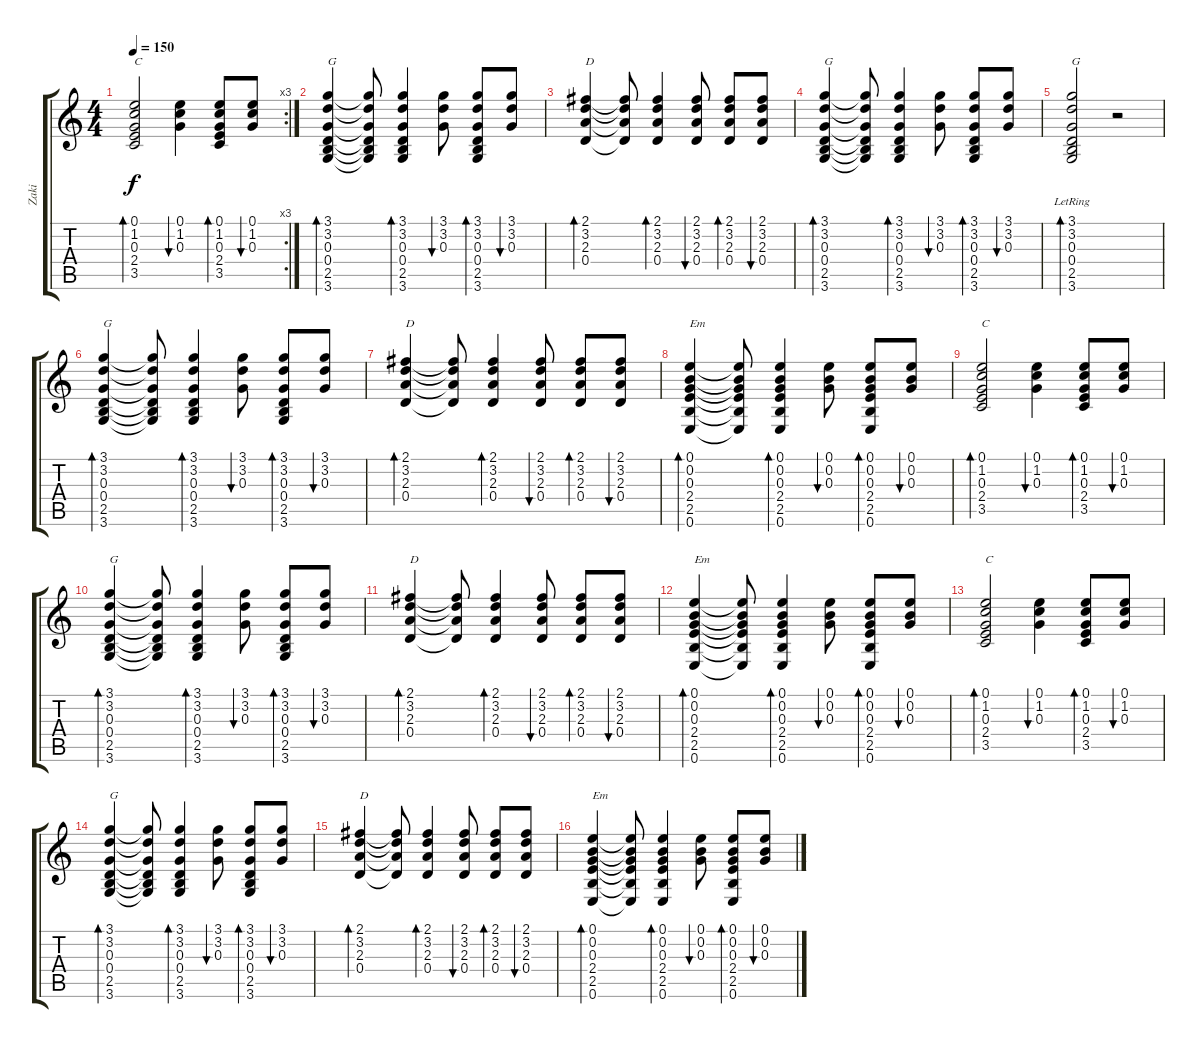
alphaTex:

\track ("Zaki" "Zaki") {instrument acousticguitarsteel}
\staff {score tabs}
\tuning (E4 B3 G3 D3 A2 E2) {hide}
\rc 3
\ts (4 4)
\tempo 150
\clef g2
\ks c
(0.1 1.2 0.3 2.4 3.5).2{bd 30 txt "C" dy f} (0.1 1.2 0.3).4{bu 30} (0.1 1.2 0.3 2.4 3.5).8{bd 30} (0.1 1.2 0.3).8{bu 30} |
(3.1 3.2 0.3 0.4 2.5 3.6).4{bd 30 txt "G"} (3.1{t} 3.2{t} 0.3{t} 0.4{t} 2.5{t} 3.6{t}).8 (3.1 3.2 0.3 0.4 2.5 3.6).4{bd 30} (3.1 3.2 0.3).8{bu 30} (3.1 3.2 0.3 0.4 2.5 3.6).8{bd 30} (3.1 3.2 0.3).8{bu 30} |
(2.1 3.2 2.3 0.4).4{bd 30 txt "D"} (2.1{t} 3.2{t} 2.3{t} 0.4{t}).8 (2.1 3.2 2.3 0.4).4{bd 60} (2.1 3.2 2.3 0.4).8{bu 30} (2.1 3.2 2.3 0.4).8{bd 30} (2.1 3.2 2.3 0.4).8{bu 30} |
(3.1 3.2 0.3 0.4 2.5 3.6).4{bd 30 txt "G"} (3.1{t} 3.2{t} 0.3{t} 0.4{t} 2.5{t} 3.6{t}).8 (3.1 3.2 0.3 0.4 2.5 3.6).4{bd 30} (3.1 3.2 0.3).8{bu 30} (3.1 3.2 0.3 0.4 2.5 3.6).8{bd 30} (3.1 3.2 0.3).8{bu 30} |
(3.1{lr} 3.2{lr} 0.3{lr} 0.4{lr} 2.5{lr} 3.6{lr}).2{bd 240 txt "G"} r.2 |
(3.1 3.2 0.3 0.4 2.5 3.6).4{bd 30 txt "G"} (3.1{t} 3.2{t} 0.3{t} 0.4{t} 2.5{t} 3.6{t}).8 (3.1 3.2 0.3 0.4 2.5 3.6).4{bd 30} (3.1 3.2 0.3).8{bu 30} (3.1 3.2 0.3 0.4 2.5 3.6).8{bd 30} (3.1 3.2 0.3).8{bu 30} |
(2.1 3.2 2.3 0.4).4{bd 30 txt "D"} (2.1{t} 3.2{t} 2.3{t} 0.4{t}).8 (2.1 3.2 2.3 0.4).4{bd 60} (2.1 3.2 2.3 0.4).8{bu 30} (2.1 3.2 2.3 0.4).8{bd 30} (2.1 3.2 2.3 0.4).8{bu 30} |
(0.1 0.2 0.3 2.4 2.5 0.6).4{bd 30 txt "Em"} (0.1{t} 0.2{t} 0.3{t} 2.4{t} 2.5{t} 0.6{t}).8 (0.1 0.2 0.3 2.4 2.5 0.6).4{bd 30} (0.1 0.2 0.3).8{bu 30} (0.1 0.2 0.3 2.4 2.5 0.6).8{bd 30} (0.1 0.2 0.3).8{bu 30} |
(0.1 1.2 0.3 2.4 3.5).2{bd 30 txt "C"} (0.1 1.2 0.3).4{bu 30} (0.1 1.2 0.3 2.4 3.5).8{bd 30} (0.1 1.2 0.3).8{bu 30} |
(3.1 3.2 0.3 0.4 2.5 3.6).4{bd 30 txt "G"} (3.1{t} 3.2{t} 0.3{t} 0.4{t} 2.5{t} 3.6{t}).8 (3.1 3.2 0.3 0.4 2.5 3.6).4{bd 30} (3.1 3.2 0.3).8{bu 30} (3.1 3.2 0.3 0.4 2.5 3.6).8{bd 30} (3.1 3.2 0.3).8{bu 30} |
(2.1 3.2 2.3 0.4).4{bd 30 txt "D"} (2.1{t} 3.2{t} 2.3{t} 0.4{t}).8 (2.1 3.2 2.3 0.4).4{bd 60} (2.1 3.2 2.3 0.4).8{bu 30} (2.1 3.2 2.3 0.4).8{bd 30} (2.1 3.2 2.3 0.4).8{bu 30} |
(0.1 0.2 0.3 2.4 2.5 0.6).4{bd 30 txt "Em"} (0.1{t} 0.2{t} 0.3{t} 2.4{t} 2.5{t} 0.6{t}).8 (0.1 0.2 0.3 2.4 2.5 0.6).4{bd 30} (0.1 0.2 0.3).8{bu 30} (0.1 0.2 0.3 2.4 2.5 0.6).8{bd 30} (0.1 0.2 0.3).8{bu 30} |
(0.1 1.2 0.3 2.4 3.5).2{bd 30 txt "C"} (0.1 1.2 0.3).4{bu 30} (0.1 1.2 0.3 2.4 3.5).8{bd 30} (0.1 1.2 0.3).8{bu 30} |
(3.1 3.2 0.3 0.4 2.5 3.6).4{bd 30 txt "G"} (3.1{t} 3.2{t} 0.3{t} 0.4{t} 2.5{t} 3.6{t}).8 (3.1 3.2 0.3 0.4 2.5 3.6).4{bd 30} (3.1 3.2 0.3).8{bu 30} (3.1 3.2 0.3 0.4 2.5 3.6).8{bd 30} (3.1 3.2 0.3).8{bu 30} |
(2.1 3.2 2.3 0.4).4{bd 30 txt "D"} (2.1{t} 3.2{t} 2.3{t} 0.4{t}).8 (2.1 3.2 2.3 0.4).4{bd 60} (2.1 3.2 2.3 0.4).8{bu 30} (2.1 3.2 2.3 0.4).8{bd 30} (2.1 3.2 2.3 0.4).8{bu 30} |
(0.1 0.2 0.3 2.4 2.5 0.6).4{bd 30 txt "Em"} (0.1{t} 0.2{t} 0.3{t} 2.4{t} 2.5{t} 0.6{t}).8 (0.1 0.2 0.3 2.4 2.5 0.6).4{bd 30} (0.1 0.2 0.3).8{bu 30} (0.1 0.2 0.3 2.4 2.5 0.6).8{bd 30} (0.1 0.2 0.3).8{bu 30}
